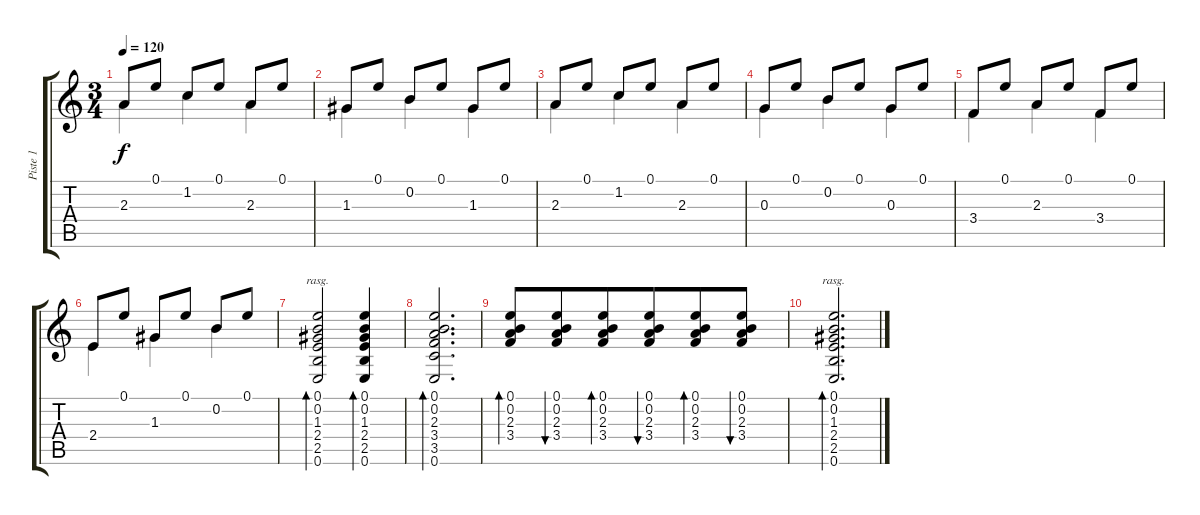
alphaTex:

\track ("Piste 1" "Piste 1") {instrument acousticguitarnylon}
\staff {score tabs}
\tuning (E4 B3 G3 D3 A2 E2) {hide}
\voice
\ts (3 4)
\tempo 120
\clef g2
\ks c
2.3.8{dy f} 0.1.8 1.2.8 0.1.8 2.3.8 0.1.8 |
1.3.8 0.1.8 0.2.8 0.1.8 1.3.8 0.1.8 |
2.3.8 0.1.8 1.2.8 0.1.8 2.3.8 0.1.8 |
0.3.8 0.1.8 0.2.8 0.1.8 0.3.8 0.1.8 |
3.4.8 0.1.8 2.3.8 0.1.8 3.4.8 0.1.8 |
2.4.8 0.1.8 1.3.8 0.1.8 0.2.8 0.1.8 |
(0.1 0.2 1.3 2.4 2.5 0.6).2{bd 120 rasg ii} (0.1 0.2 1.3 2.4 2.5 0.6).4{bd 120} |
(0.1 0.2 2.3 3.4 3.5 0.6).2{d bd 120} |
(0.1 0.2 2.3 3.4).8{bd 30 beam Up} (0.1 0.2 2.3 3.4).8{bu 30 beam Up beam merge} (0.1 0.2 2.3 3.4).8{bd 30 beam Up} (0.1 0.2 2.3 3.4).8{bu 30 beam Up beam merge} (0.1 0.2 2.3 3.4).8{bd 30 beam Up} (0.1 0.2 2.3 3.4).8{bu 30 beam Up} |
(0.1 0.2 1.3 2.4 2.5 0.6).2{d bd 120 rasg ii}
\voice
\clef g2
\ottava regular
\simile none
\ks c
2.3.4{dy f} 1.2.4 2.3.4 |
1.3.4 0.2.4 1.3.4 |
2.3.4 1.2.4 2.3.4 |
0.3.4 0.2.4 0.3.4 |
3.4.4 2.3.4 3.4.4 |
2.4.4 1.3.4 0.2.4 |
|
|
|
